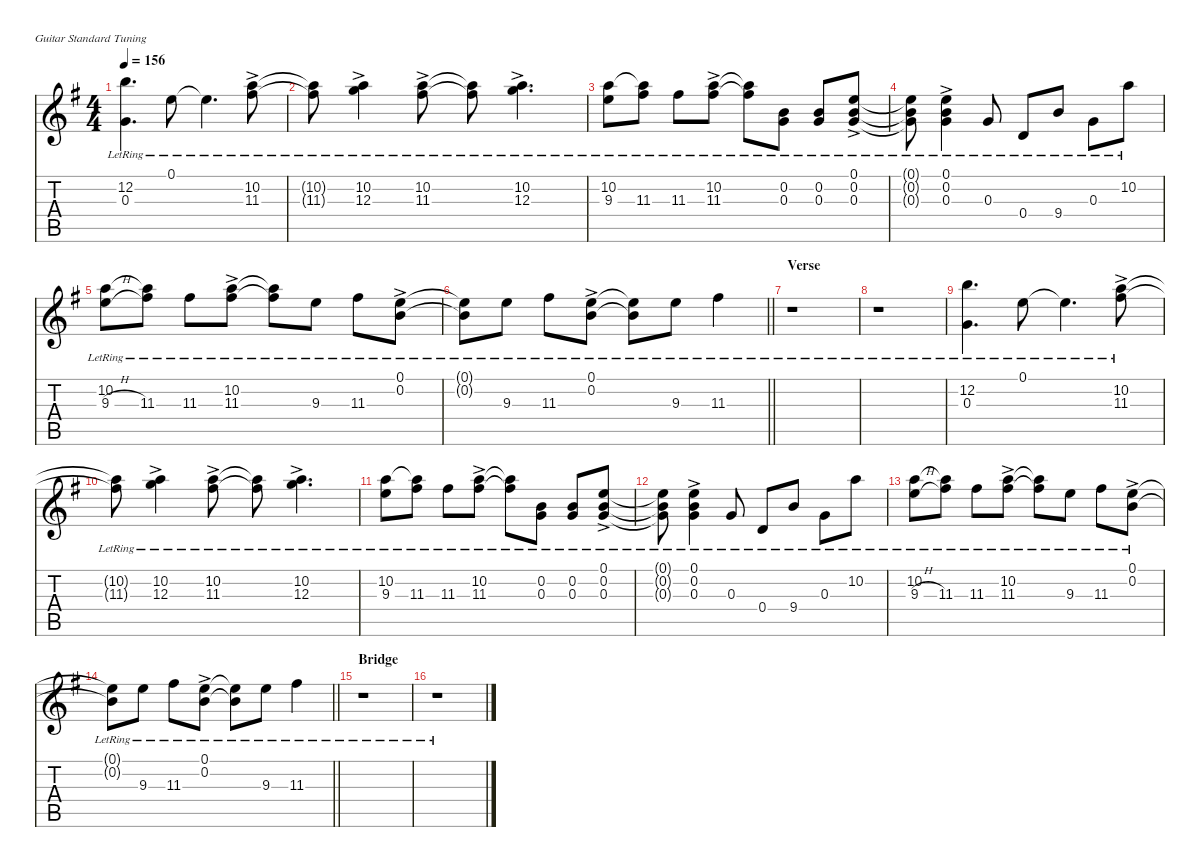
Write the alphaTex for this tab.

\defaultSystemsLayout 4
\hideDynamics
\bracketExtendMode nobrackets
\singleTrackTrackNamePolicy hidden
\multiTrackTrackNamePolicy hidden
\otherSystemsTrackNameOrientation horizontal
\track ("Mandolin 2" "el.guit.") {instrument electricguitarclean}
\staff {score tabs}
\tuning (E4 B3 G3 D3 A2 E2)
\ts (4 4)
\tempo 156
\clef g2
\ks g
(12.2{lr acc forcenatural} 0.3{lr acc forcenatural}).4{d dy f beam Down} 0.1{lr acc forcenatural}.8{beam Down} 0.1{lr t acc forcenatural}.4{d beam Down} (10.2{ac lr acc forcenatural} 11.3{ac lr acc #}).8{beam Down} |
(10.2{lr t acc forcenatural} 11.3{lr t acc #}).8{beam Down} (10.2{ac lr acc forcenatural} 12.3{ac lr acc forcenatural}).4{beam Down} (10.2{ac lr acc forcenatural} 11.3{ac lr acc #}).8{beam Down} (10.2{lr t acc forcenatural} 11.3{lr t acc #}).8{beam Down} (10.2{ac lr acc forcenatural} 12.3{ac lr acc forcenatural}).4{d beam Down} |
(10.2{lr acc forcenatural} 9.3{lr acc forcenatural}).8{beam Down} (10.2{lr t acc forcenatural} 11.3{lr acc #}).8{beam Down} 11.3{lr acc #}.8{beam Down} (10.2{ac lr acc forcenatural} 11.3{ac lr acc #}).8{beam Down} (10.2{lr t acc forcenatural} 11.3{lr t acc #}).8{beam Down} (0.2{lr acc forcenatural} 0.3{lr acc forcenatural}).8{beam Down} (0.2{lr acc forcenatural} 0.3{lr acc forcenatural}).8{beam Up} (0.1{ac lr acc forcenatural} 0.2{ac lr acc forcenatural} 0.3{ac lr acc forcenatural}).8{beam Up} |
(0.1{lr t acc forcenatural} 0.2{lr t acc forcenatural} 0.3{lr t acc forcenatural}).8{beam Down} (0.1{ac lr acc forcenatural} 0.2{ac lr acc forcenatural} 0.3{ac lr acc forcenatural}).4{beam Down} 0.3{lr acc forcenatural}.8{beam Up} 0.4{lr acc forcenatural}.8{beam Up} 9.4{lr acc forcenatural}.8{beam Up} 0.3{lr acc forcenatural}.8{beam Down} 10.2{lr acc forcenatural}.8{beam Down} |
(10.2{lr acc forcenatural} 9.3{h acc forcenatural}).8{beam Down} (10.2{lr t acc forcenatural} 11.3{lr acc #}).8{beam Down} 11.3{lr acc #}.8{beam Down} (10.2{ac lr acc forcenatural} 11.3{ac lr acc #}).8{beam Down} (10.2{lr t acc forcenatural} 11.3{lr t acc #}).8{beam Down} 9.3{lr acc forcenatural}.8{beam Down} 11.3{lr acc #}.8{beam Down} (0.1{ac lr acc forcenatural} 0.2{ac lr acc forcenatural}).8{beam Down} |
\barLineRight lightlight
(0.1{lr t acc forcenatural} 0.2{lr t acc forcenatural}).8{beam Down} 9.3{lr acc forcenatural}.8{beam Down} 11.3{lr acc #}.8{beam Down} (0.1{ac lr acc forcenatural} 0.2{ac lr acc forcenatural}).8{beam Down} (0.1{lr t acc forcenatural} 0.2{lr t acc forcenatural}).8{beam Down} 9.3{lr acc forcenatural}.8{beam Down} 11.3{lr acc #}.4{beam Down} |
\section ("" "Verse")
r.1{beam Down} |
r.1{beam Down} |
(12.2{lr acc forcenatural} 0.3{lr acc forcenatural}).4{d beam Down} 0.1{lr acc forcenatural}.8{beam Down} 0.1{lr t acc forcenatural}.4{d beam Down} (10.2{ac lr acc forcenatural} 11.3{ac lr acc #}).8{beam Down} |
(10.2{lr t acc forcenatural} 11.3{lr t acc #}).8{beam Down} (10.2{ac lr acc forcenatural} 12.3{ac lr acc forcenatural}).4{beam Down} (10.2{ac lr acc forcenatural} 11.3{ac lr acc #}).8{beam Down} (10.2{lr t acc forcenatural} 11.3{lr t acc #}).8{beam Down} (10.2{ac lr acc forcenatural} 12.3{ac lr acc forcenatural}).4{d beam Down} |
(10.2{lr acc forcenatural} 9.3{lr acc forcenatural}).8{beam Down} (10.2{lr t acc forcenatural} 11.3{lr acc #}).8{beam Down} 11.3{lr acc #}.8{beam Down} (10.2{ac lr acc forcenatural} 11.3{ac lr acc #}).8{beam Down} (10.2{lr t acc forcenatural} 11.3{lr t acc #}).8{beam Down} (0.2{lr acc forcenatural} 0.3{lr acc forcenatural}).8{beam Down} (0.2{lr acc forcenatural} 0.3{lr acc forcenatural}).8{beam Up} (0.1{ac lr acc forcenatural} 0.2{ac lr acc forcenatural} 0.3{ac lr acc forcenatural}).8{beam Up} |
(0.1{lr t acc forcenatural} 0.2{lr t acc forcenatural} 0.3{lr t acc forcenatural}).8{beam Down} (0.1{ac lr acc forcenatural} 0.2{ac lr acc forcenatural} 0.3{ac lr acc forcenatural}).4{beam Down} 0.3{lr acc forcenatural}.8{beam Up} 0.4{lr acc forcenatural}.8{beam Up} 9.4{lr acc forcenatural}.8{beam Up} 0.3{lr acc forcenatural}.8{beam Down} 10.2{lr acc forcenatural}.8{beam Down} |
(10.2{lr acc forcenatural} 9.3{h acc forcenatural}).8{beam Down} (10.2{lr t acc forcenatural} 11.3{lr acc #}).8{beam Down} 11.3{lr acc #}.8{beam Down} (10.2{ac lr acc forcenatural} 11.3{ac lr acc #}).8{beam Down} (10.2{lr t acc forcenatural} 11.3{lr t acc #}).8{beam Down} 9.3{lr acc forcenatural}.8{beam Down} 11.3{lr acc #}.8{beam Down} (0.1{ac lr acc forcenatural} 0.2{ac lr acc forcenatural}).8{beam Down} |
\barLineRight lightlight
(0.1{lr t acc forcenatural} 0.2{lr t acc forcenatural}).8{beam Down} 9.3{lr acc forcenatural}.8{beam Down} 11.3{lr acc #}.8{beam Down} (0.1{ac lr acc forcenatural} 0.2{ac lr acc forcenatural}).8{beam Down} (0.1{lr t acc forcenatural} 0.2{lr t acc forcenatural}).8{beam Down} 9.3{lr acc forcenatural}.8{beam Down} 11.3{lr acc #}.4{beam Down} |
\section ("" "Bridge")
r.1{beam Down} |
r.1{beam Down}
